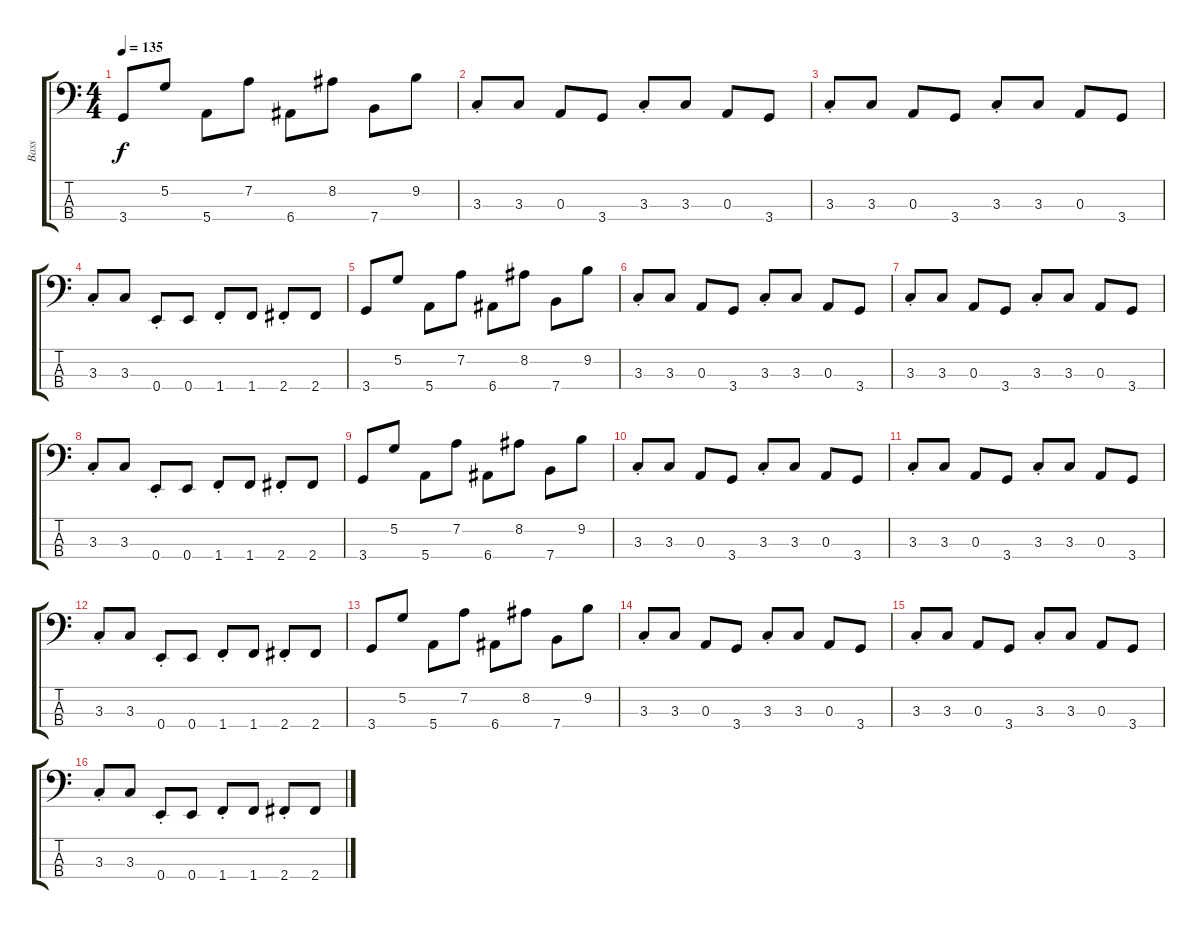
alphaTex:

\track ("Bass" "Bass") {instrument electricbassfinger}
\staff {score tabs}
\tuning (G2 D2 A1 E1) {hide}
\ts (4 4)
\tempo 135
\clef f4
\ks c
3.4.8{dy f} 5.2.8 5.4.8 7.2.8 6.4.8 8.2.8 7.4.8 9.2.8 |
3.3{st}.8 3.3.8 0.3.8 3.4.8 3.3{st}.8 3.3.8 0.3.8 3.4.8 |
3.3{st}.8 3.3.8 0.3.8 3.4.8 3.3{st}.8 3.3.8 0.3.8 3.4.8 |
3.3{st}.8 3.3.8 0.4{st}.8 0.4.8 1.4{st}.8 1.4.8 2.4{st}.8 2.4.8 |
3.4.8 5.2.8 5.4.8 7.2.8 6.4.8 8.2.8 7.4.8 9.2.8 |
3.3{st}.8 3.3.8 0.3.8 3.4.8 3.3{st}.8 3.3.8 0.3.8 3.4.8 |
3.3{st}.8 3.3.8 0.3.8 3.4.8 3.3{st}.8 3.3.8 0.3.8 3.4.8 |
3.3{st}.8 3.3.8 0.4{st}.8 0.4.8 1.4{st}.8 1.4.8 2.4{st}.8 2.4.8 |
3.4.8 5.2.8 5.4.8 7.2.8 6.4.8 8.2.8 7.4.8 9.2.8 |
3.3{st}.8 3.3.8 0.3.8 3.4.8 3.3{st}.8 3.3.8 0.3.8 3.4.8 |
3.3{st}.8 3.3.8 0.3.8 3.4.8 3.3{st}.8 3.3.8 0.3.8 3.4.8 |
3.3{st}.8 3.3.8 0.4{st}.8 0.4.8 1.4{st}.8 1.4.8 2.4{st}.8 2.4.8 |
3.4.8 5.2.8 5.4.8 7.2.8 6.4.8 8.2.8 7.4.8 9.2.8 |
3.3{st}.8 3.3.8 0.3.8 3.4.8 3.3{st}.8 3.3.8 0.3.8 3.4.8 |
3.3{st}.8 3.3.8 0.3.8 3.4.8 3.3{st}.8 3.3.8 0.3.8 3.4.8 |
3.3{st}.8 3.3.8 0.4{st}.8 0.4.8 1.4{st}.8 1.4.8 2.4{st}.8 2.4.8
